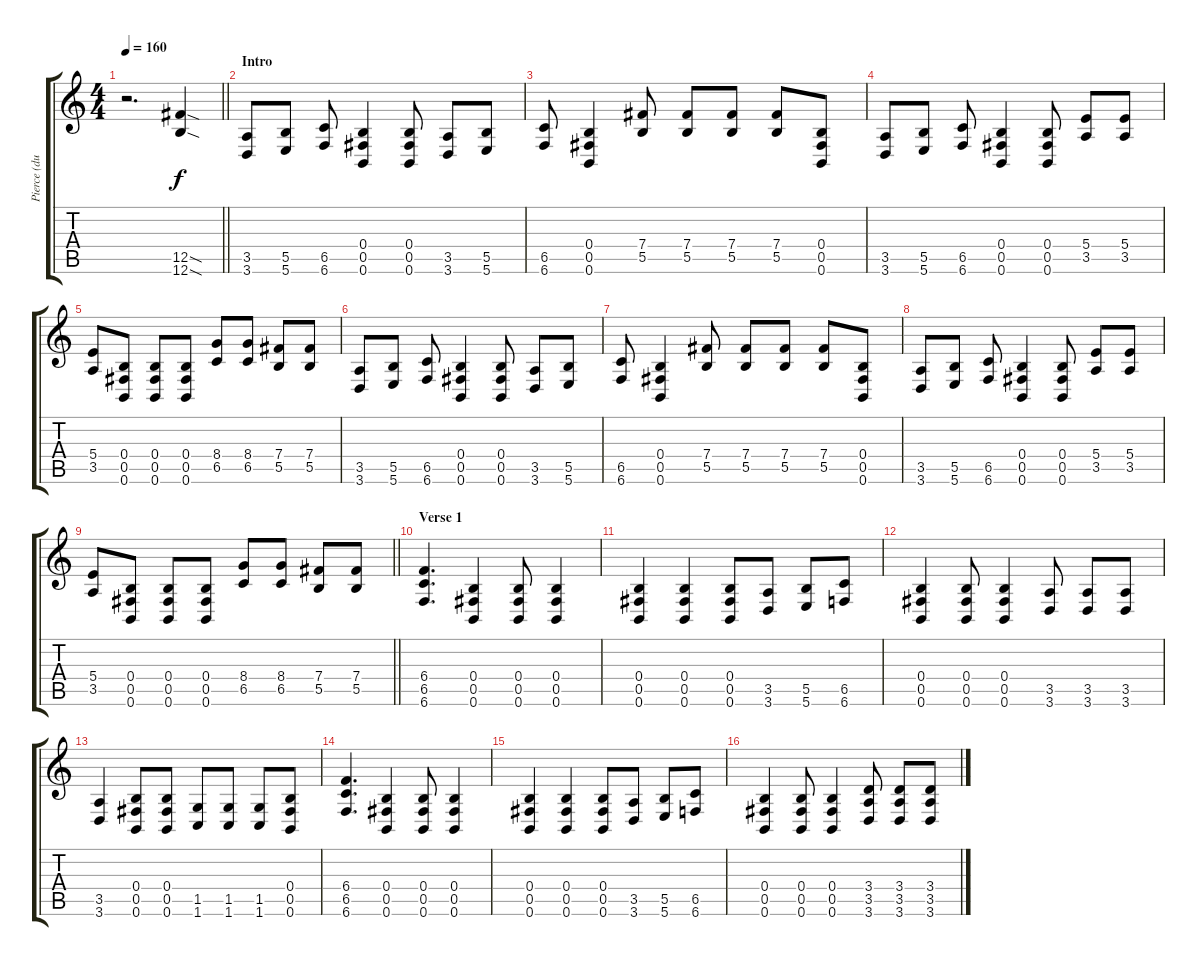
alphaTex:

\track ("Pierce (dub)" "Pierce (du") {instrument distortionguitar}
\staff {score tabs}
\tuning (Db4 Ab3 E3 B2 Gb2 B1) {hide}
\ts (4 4)
\tempo 160
\clef g2
\barLineRight lightlight
\ks c
r.2{d dy f instrument distortionguitar} (12.5{sod} 12.6{sod}).4 |
\section ("" "Intro")
(3.5 3.6).8 (5.5 5.6).8 (6.5 6.6).8 (0.4 0.5 0.6).4 (0.4 0.5 0.6).8 (3.5 3.6).8 (5.5 5.6).8 |
(6.5 6.6).8 (0.4 0.5 0.6).4 (7.4 5.5).8 (7.4 5.5).8 (7.4 5.5).8 (7.4 5.5).8 (0.4 0.5 0.6).8 |
(3.5 3.6).8 (5.5 5.6).8 (6.5 6.6).8 (0.4 0.5 0.6).4 (0.4 0.5 0.6).8 (5.4 3.5).8 (5.4 3.5).8 |
(5.4 3.5).8 (0.4 0.5 0.6).8 (0.4 0.5 0.6).8 (0.4 0.5 0.6).8 (8.4 6.5).8 (8.4 6.5).8 (7.4 5.5).8 (7.4 5.5).8 |
(3.5 3.6).8 (5.5 5.6).8 (6.5 6.6).8 (0.4 0.5 0.6).4 (0.4 0.5 0.6).8 (3.5 3.6).8 (5.5 5.6).8 |
(6.5 6.6).8 (0.4 0.5 0.6).4 (7.4 5.5).8 (7.4 5.5).8 (7.4 5.5).8 (7.4 5.5).8 (0.4 0.5 0.6).8 |
(3.5 3.6).8 (5.5 5.6).8 (6.5 6.6).8 (0.4 0.5 0.6).4 (0.4 0.5 0.6).8 (5.4 3.5).8 (5.4 3.5).8 |
\barLineRight lightlight
(5.4 3.5).8 (0.4 0.5 0.6).8 (0.4 0.5 0.6).8 (0.4 0.5 0.6).8 (8.4 6.5).8 (8.4 6.5).8 (7.4 5.5).8 (7.4 5.5).8 |
\section ("" "Verse 1")
(6.4 6.5 6.6).4{d} (0.4 0.5 0.6).4 (0.4 0.5 0.6).8 (0.4 0.5 0.6).4 |
(0.4 0.5 0.6).4 (0.4 0.5 0.6).4 (0.4 0.5 0.6).8 (3.5 3.6).8 (5.5 5.6).8 (6.5 6.6).8 |
(0.4 0.5 0.6).4 (0.4 0.5 0.6).8 (0.4 0.5 0.6).4 (3.5 3.6).8 (3.5 3.6).8 (3.5 3.6).8 |
(3.5 3.6).4 (0.4 0.5 0.6).8 (0.4 0.5 0.6).8 (1.5 1.6).8 (1.5 1.6).8 (1.5 1.6).8 (0.4 0.5 0.6).8 |
(6.4 6.5 6.6).4{d} (0.4 0.5 0.6).4 (0.4 0.5 0.6).8 (0.4 0.5 0.6).4 |
(0.4 0.5 0.6).4 (0.4 0.5 0.6).4 (0.4 0.5 0.6).8 (3.5 3.6).8 (5.5 5.6).8 (6.5 6.6).8 |
(0.4 0.5 0.6).4 (0.4 0.5 0.6).8 (0.4 0.5 0.6).4 (3.4 3.5 3.6).8 (3.4 3.5 3.6).8 (3.4 3.5 3.6).8
